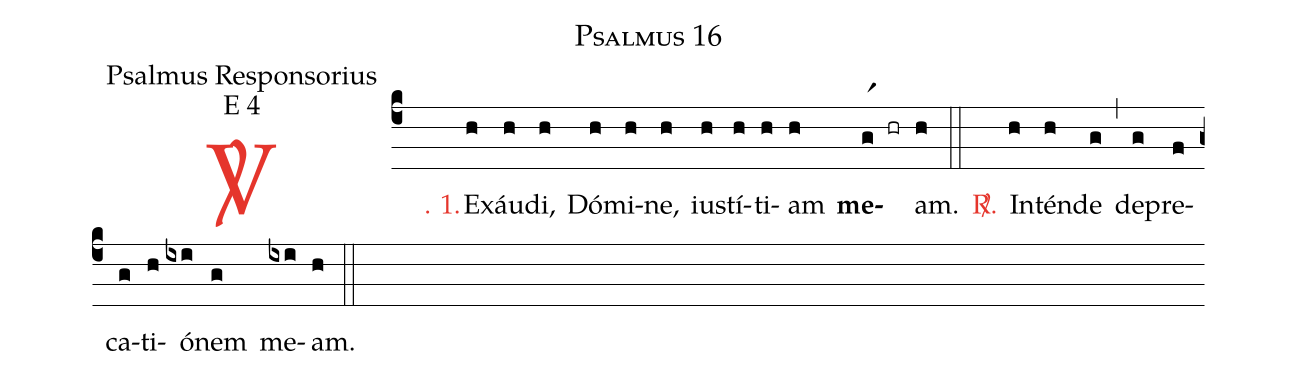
name: Psalmus 16;
office-part: Psalmus Responsorius;
mode: E 4;
%%
(c4)

<c><sp>V/</sp>. 1.</c>() Ex(h)áu(h)di,(h) Dó(h)mi(h)ne,(h) iu(h)stí(h)ti(h)am(h) <b>me</b>(gr1 hr)am.(h)

(::)

<nlba><c><sp>R/</sp>.</c>() In</nlba>(h)tén(h)de(g) (,) de(g)pre(f)ca(g)ti(h)ó(ixi)nem(g) me(ixi)am.(h)

(::)
